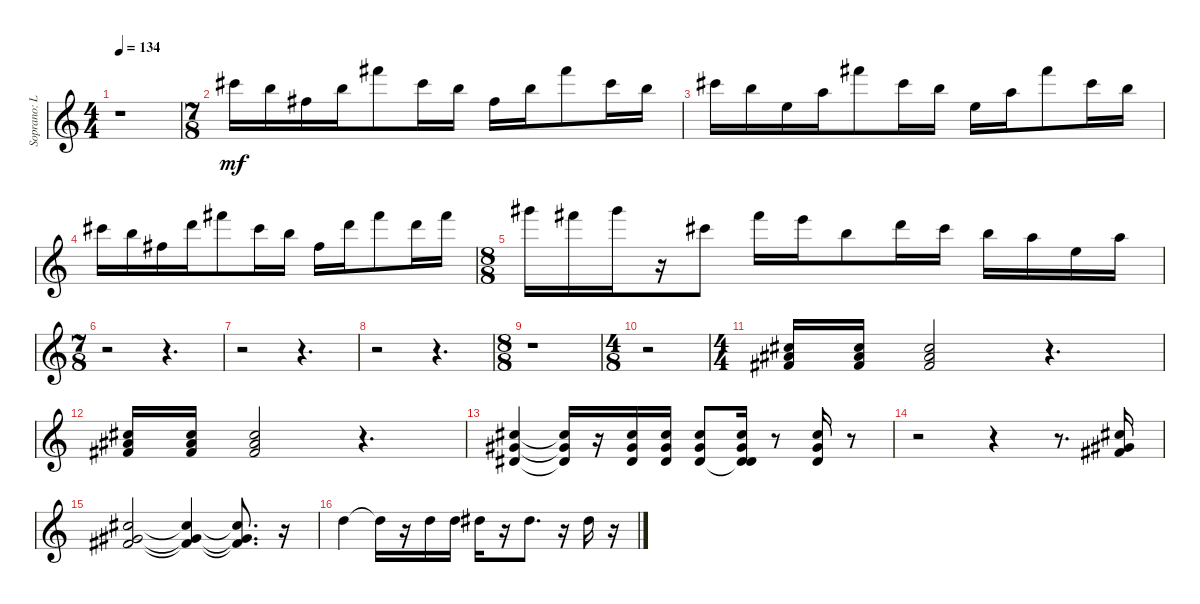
\track ("Soprano: L" "Soprano: L") {instrument trombone}
\staff {score}
\tuning (E4 B3 G3 D3 A2 E2 B1) {hide}
\ts (4 4)
\tempo 134
\clef g2
\ks c
r.1{dy mf} |
\ts (7 8)
21.1.16 19.1.16 14.1.16 19.1.16 26.1.8 21.1.16 19.1.16 14.1.16 19.1.16 26.1.8 21.1.16 19.1.16 |
21.1.16 19.1.16 12.1.16 17.1.16 26.1.8 21.1.16 19.1.16 12.1.16 17.1.16 26.1.8 21.1.16 19.1.16 |
21.1.16 19.1.16 14.1.16 22.1.16 26.1.8 21.1.16 19.1.16 14.1.16 22.1.16 26.1.8 22.1.16 26.1.16 |
\ts (8 8)
28.1.16 26.1.16 28.1.16 r.16 21.1.8 26.1.16 24.1.16 19.1.8 22.1.16 21.1.16 19.1.16 17.1.16 12.1.16 17.1.16 |
\ts (7 8)
r.2 r.4{d} |
r.2 r.4{d} |
r.2 r.4{d} |
\ts (8 8)
r.1 |
\ts (4 8)
r.2 |
\ts (4 4)
(2.1 11.2 18.3).16 (2.1 11.2 18.3).16 (2.1 11.2 18.3).2 r.4{d} |
(2.1 11.2 18.3).16 (2.1 11.2 18.3).16 (2.1 11.2 18.3).2 r.4{d} |
(4.1 4.2 18.3).4 (4.1{t} 4.2{t} 18.3{t}).16 r.16 (4.1 4.2 18.3).16 (4.1 4.2 18.3).16 (4.1 4.2 18.3).8 (4.1 4.2{t} 8.3 23.4).16 r.8 (4.1 4.2 18.3).16 r.8 |
r.2 r.4 r.8{d} (2.1 9.2 18.3).16 |
(2.1 9.2 18.3).2 (2.1{t} 9.2{t} 18.3{t}).4 (2.1{t} 9.2{t} 18.3{t}).8{d} r.16 |
10.1.4 10.1{t}.16 r.16 10.1.16 10.1.16 11.1.16 r.16 11.1.8{d} r.16 11.1.16 r.16
